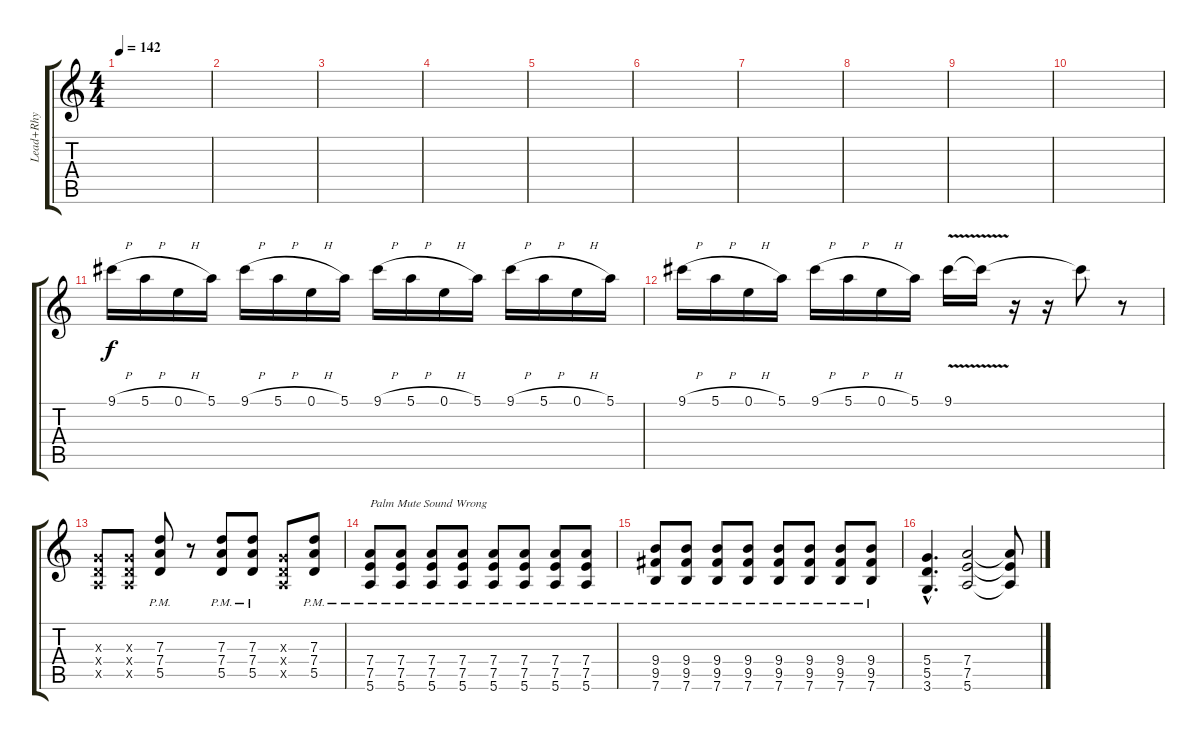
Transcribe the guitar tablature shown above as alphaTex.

\track ("Lead+Rhy" "Lead+Rhy") {instrument distortionguitar}
\staff {score tabs}
\tuning (E4 B3 G3 D3 A2 E2) {hide}
\ts (4 4)
\tempo 142
\clef g2
\ks c
|
|
|
|
|
|
|
|
|
|
9.1{h}.16 5.1{h}.16 0.1{h}.16 5.1.16 9.1{h}.16 5.1{h}.16 0.1{h}.16 5.1.16 9.1{h}.16 5.1{h}.16 0.1{h}.16 5.1.16 9.1{h}.16 5.1{h}.16 0.1{h}.16 5.1.16 |
9.1{h}.16 5.1{h}.16 0.1{h}.16 5.1.16 9.1{h}.16 5.1{h}.16 0.1{h}.16 5.1.16 9.1{v}.16 9.1{t}.16 r.16 r.16 9.1{t}.8 r.8 |
(0.3{x} 0.4{x} 0.5{x}).8{volume 11 instrument electricguitarmuted} (0.3{x} 0.4{x} 0.5{x}).8 (7.3{pm} 7.4{pm} 5.5{pm}).8 r.8 (7.3{pm} 7.4{pm} 5.5{pm}).8 (7.3{pm} 7.4{pm} 5.5{pm}).8 (0.3{x} 0.4{x} 0.5{x}).8 (7.3{pm} 7.4{pm} 5.5{pm}).8 |
(7.4{pm} 7.5{pm} 5.6{pm}).8{txt "Palm Mute Sound Wrong"} (7.4{pm} 7.5{pm} 5.6{pm}).8 (7.4{pm} 7.5{pm} 5.6{pm}).8 (7.4{pm} 7.5{pm} 5.6{pm}).8 (7.4{pm} 7.5{pm} 5.6{pm}).8 (7.4{pm} 7.5{pm} 5.6{pm}).8 (7.4{pm} 7.5{pm} 5.6{pm}).8 (7.4{pm} 7.5{pm} 5.6{pm}).8 |
(9.4{pm} 9.5{pm} 7.6{pm}).8 (9.4{pm} 9.5{pm} 7.6{pm}).8 (9.4{pm} 9.5{pm} 7.6{pm}).8 (9.4{pm} 9.5{pm} 7.6{pm}).8 (9.4{pm} 9.5{pm} 7.6{pm}).8 (9.4{pm} 9.5{pm} 7.6{pm}).8 (9.4{pm} 9.5{pm} 7.6{pm}).8 (9.4{pm} 9.5{pm} 7.6{pm}).8 |
(5.4{hac} 5.5{hac} 3.6{hac}).4{d} (7.4 7.5 5.6).2 (7.4{t} 7.5{t} 5.6{t}).8
